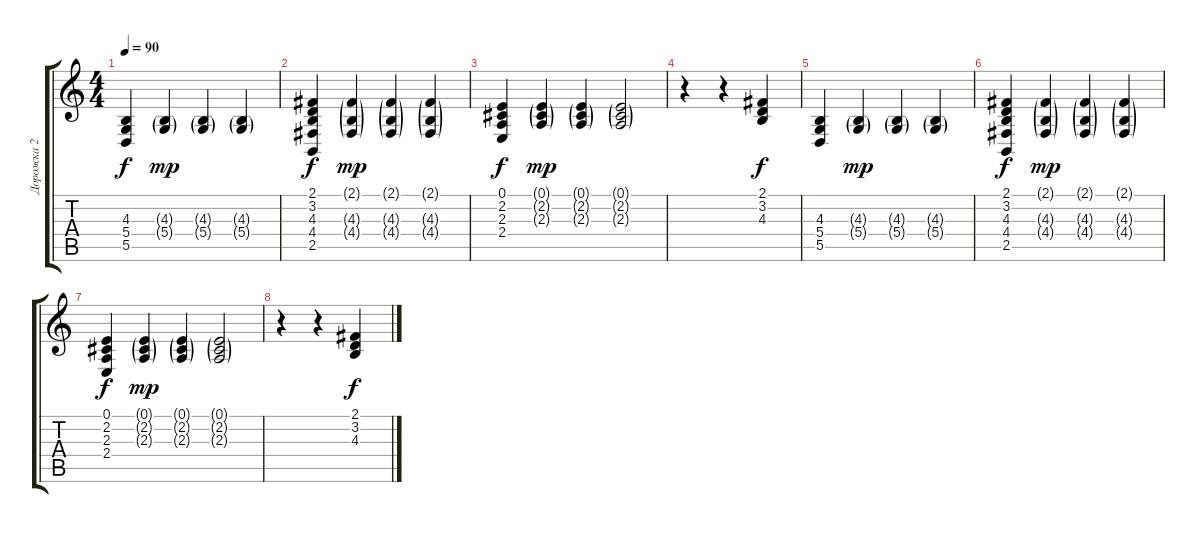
\track ("Дорожка 2" "Дорожка 2") {instrument pad1newage}
\staff {score tabs}
\tuning (E4 B3 G3 D3 A2 E2) {hide}
\ts (4 4)
\tempo 90
\clef g2
\ks c
(4.3 5.4 5.5).4{dy f} (4.3{g} 5.4{g}).4{dy mp} (4.3{g} 5.4{g}).4 (4.3{g} 5.4{g}).4 |
(2.1 3.2 4.3 4.4 2.5).4{dy f} (2.1{g} 4.3{g} 4.4{g}).4{dy mp} (2.1{g} 4.3{g} 4.4{g}).4 (2.1{g} 4.3{g} 4.4{g}).4 |
(0.1 2.2 2.3 2.4).4{dy f} (0.1{g} 2.2{g} 2.3{g}).4{dy mp} (0.1{g} 2.2{g} 2.3{g}).4 (0.1{g} 2.2{g} 2.3{g}).2 |
r.4 r.4 (2.1 3.2 4.3).4{dy f} |
(4.3 5.4 5.5).4 (4.3{g} 5.4{g}).4{dy mp} (4.3{g} 5.4{g}).4 (4.3{g} 5.4{g}).4 |
(2.1 3.2 4.3 4.4 2.5).4{dy f} (2.1{g} 4.3{g} 4.4{g}).4{dy mp} (2.1{g} 4.3{g} 4.4{g}).4 (2.1{g} 4.3{g} 4.4{g}).4 |
(0.1 2.2 2.3 2.4).4{dy f} (0.1{g} 2.2{g} 2.3{g}).4{dy mp} (0.1{g} 2.2{g} 2.3{g}).4 (0.1{g} 2.2{g} 2.3{g}).2 |
r.4 r.4 (2.1 3.2 4.3).4{dy f}
